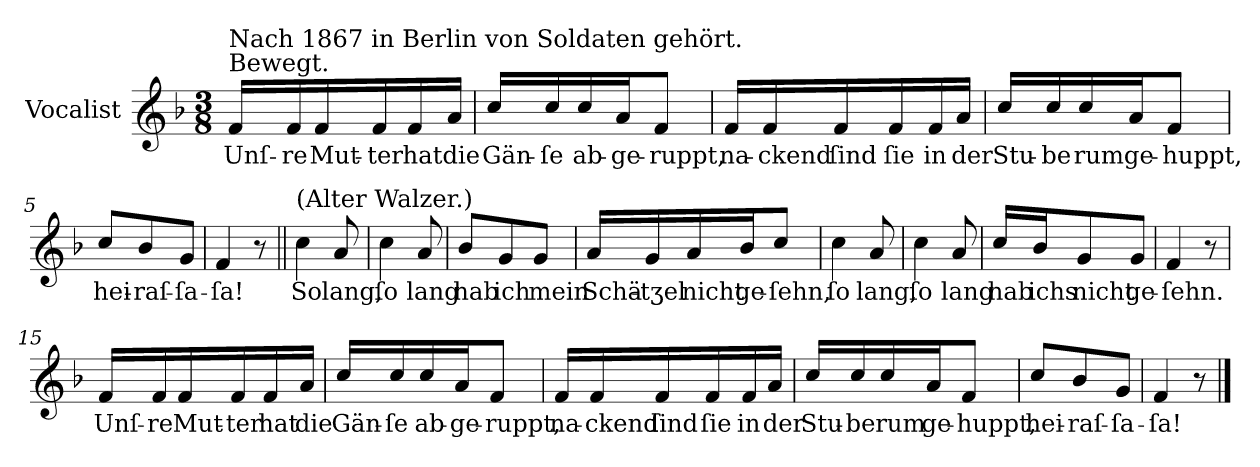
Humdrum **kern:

**kern	**text
*part1	*part1
*staff1	*staff1
*I"Vocalist	*
*k[b-]	*
*F:	*
*M3/8	*
=1	=1
!LO:TX:a:t=Bewegt.	!
!LO:TX:a:t=Nach 1867 in Berlin von Soldaten gehört.	!
16fLL	Unſ-
16f	-re
16f	Mut-
16f	-ter
16f	hat
16aJJ	die
=2	=2
16ccLL	Gän-
16cc	-ſe
16cc	ab-
16aJ	-ge-
8fJ	-ruppt,
=3	=3
16fLL	na-
16f	-ckend
16f	ſind
16f	ſie
16f	in
16aJJ	der
=4	=4
16ccLL	Stu-
16cc	-be
16cc	rum
16aJ	ge-
8fJ	-huppt,
=5	=5
8ccL	hei-
8b-	-raſ-
8gJ	-ſa-
=6	=6
4f	-ſa!
8r	.
=7||	=7||
!LO:TX:a:t=(Alter Walzer.)	!
4cc	So
8a	lang,
=8	=8
4cc	ſo
8a	lang
=9	=9
8b-L	hab
8g	ich
8gJ	mein
=10	=10
16aLL	Schä-
16g	-tʒel
16a	nicht
16b-/J	ge-
8ccJ	-ſehn,
=11	=11
4cc	ſo
8a	lang,
=12	=12
4cc	ſo
8a	lang
=13	=13
16ccLL	hab
16b-J	ichs
8g	nicht
8gJ	ge-
=14	=14
4f	-ſehn.
8r	.
=15	=15
16fLL	Unſ-
16f	-re
16f	Mut-
16f	-ter
16f	hat
16aJJ	die
=16	=16
16ccLL	Gän-
16cc	-ſe
16cc	ab-
16aJ	-ge-
8fJ	-ruppt,
=17	=17
16fLL	na-
16f	-ckend
16f	ſind
16f	ſie
16f	in
16aJJ	der
=18	=18
16ccLL	Stu-
16cc	-be
16cc	rum
16aJ	ge-
8fJ	-huppt,
=19	=19
8ccL	hei-
8b-	-raſ-
8gJ	-ſa-
=20	=20
4f	-ſa!
8r	.
==	==
*-	*-
